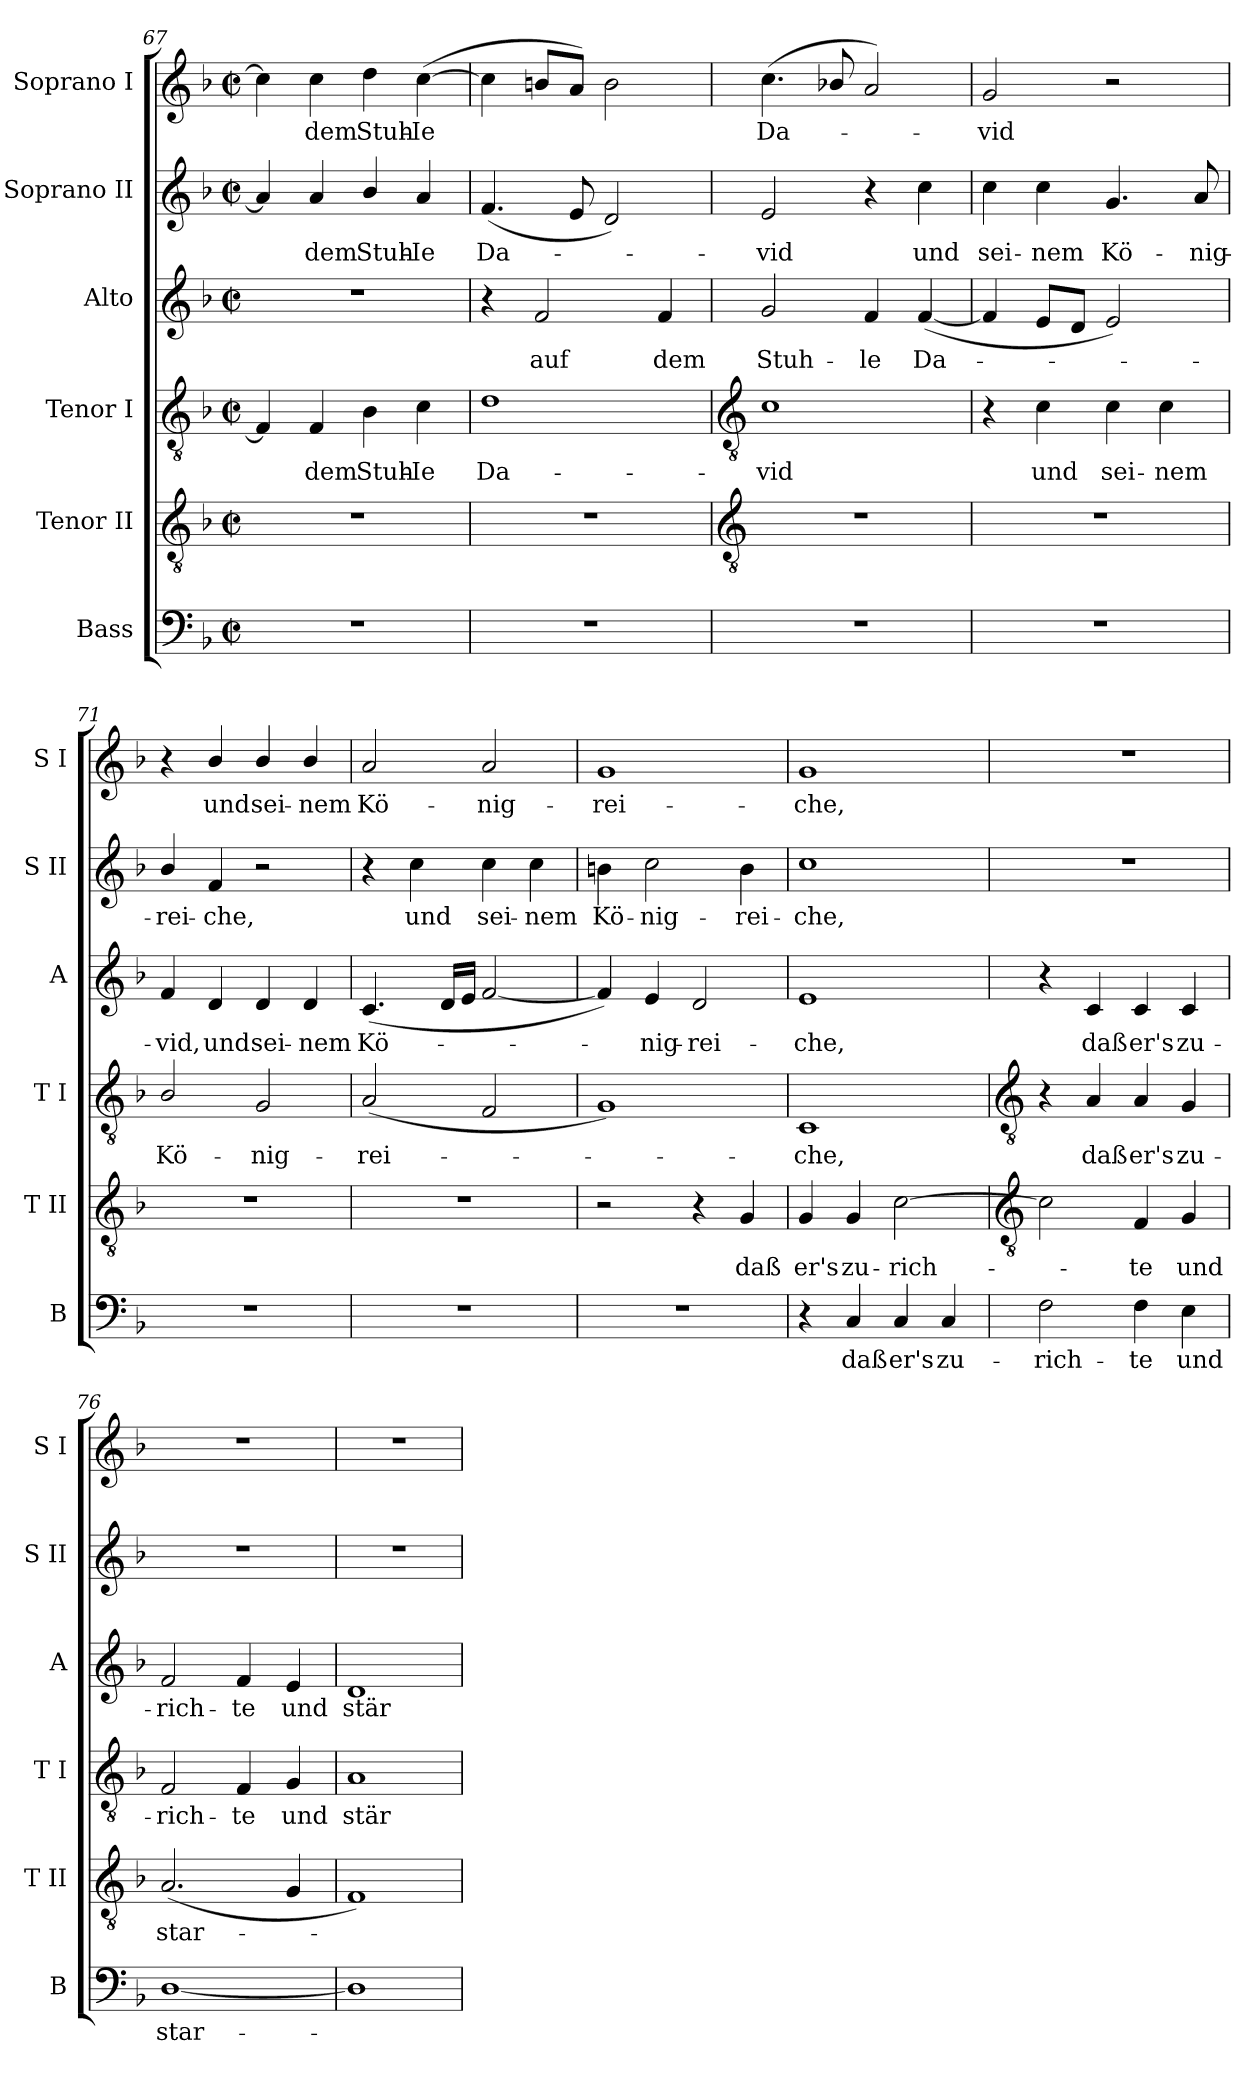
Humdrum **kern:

**kern	**text	**kern	**text	**kern	**text	**kern	**text	**kern	**text	**kern	**text
*part6	*part6	*part5	*part5	*part4	*part4	*part3	*part3	*part2	*part2	*part1	*part1
*staff6	*staff6	*staff5	*staff5	*staff4	*staff4	*staff3	*staff3	*staff2	*staff2	*staff1	*staff1
*I"Bass	*	*I"Tenor II	*	*I"Tenor I	*	*I"Alto	*	*I"Soprano II	*	*I"Soprano I	*
*I'B	*	*I'T II	*	*I'T I	*	*I'A	*	*I'S II	*	*I'S I	*
*clefF4	*	*clefGv2	*	*clefGv2	*	*clefG2	*	*clefG2	*	*clefG2	*
*k[b-]	*	*k[b-]	*	*k[b-]	*	*k[b-]	*	*k[b-]	*	*k[b-]	*
*F:	*	*F:	*	*F:	*	*F:	*	*F:	*	*F:	*
*M2/2	*	*M2/2	*	*M2/2	*	*M2/2	*	*M2/2	*	*M2/2	*
*met(c|)	*	*met(c|)	*	*met(c|)	*	*met(c|)	*	*met(c|)	*	*met(c|)	*
=67	=67	=67	=67	=67	=67	=67	=67	=67	=67	=67	=67
1r	.	1r	.	4F]	.	1r	.	4a]	.	4cc]	.
!	!	!	!	!	!LO:LY:b	!	!	!	!LO:LY:b	!	!LO:LY:b
.	.	.	.	4F	dem	.	.	4a	dem	4cc	dem
!	!	!	!	!	!LO:LY:b	!	!	!	!LO:LY:b	!	!LO:LY:b
.	.	.	.	4B-	Stuh-	.	.	4b-/	Stuh-	4dd	Stuh-
!	!	!	!	!	!LO:LY:b	!	!	!	!LO:LY:b	!	!LO:LY:b
.	.	.	.	4c	-Ie	.	.	4a	-Ie	(<[4cc	-Ie
=68	=68	=68	=68	=68	=68	=68	=68	=68	=68	=68	=68
!	!	!	!	!	!LO:LY:b	!	!	!	!LO:LY:b	!	!
1r	.	1r	.	1d	Da-	4r	.	(<4.f	Da-	4cc]	.
!	!	!	!	!	!	!	!LO:LY:b	!	!	!	!
.	.	.	.	.	.	2f	auf	.	.	8bnL	.
.	.	.	.	.	.	.	.	8e	.	8aJ)	.
.	.	.	.	.	.	.	.	2d)	.	2b	.
!	!	!	!	!	!	!	!LO:LY:b	!	!	!	!
.	.	.	.	.	.	4f	dem	.	.	.	.
!!LO:LB:g=z
=69	=69	=69	=69	=69	=69	=69	=69	=69	=69	=69	=69
*	*	*clefGv2	*	*clefGv2	*	*	*	*	*	*	*
!	!	!	!	!	!LO:LY:b	!	!LO:LY:b	!	!LO:LY:b	!	!LO:LY:b
1r	.	1r	.	1c	-vid	2g	Stuh-	2e	vid	(<4.cc	Da-
.	.	.	.	.	.	.	.	.	.	8b-X/	.
!	!	!	!	!	!	!	!LO:LY:b	!	!	!	!
.	.	.	.	.	.	4f	-le	4r	.	2a)	.
!	!	!	!	!	!	!	!LO:LY:b	!	!LO:LY:b	!	!
.	.	.	.	.	.	(<[4f	Da-	4cc	und	.	.
=70	=70	=70	=70	=70	=70	=70	=70	=70	=70	=70	=70
!	!	!	!	!	!	!	!	!	!LO:LY:b	!	!LO:LY:b
1r	.	1r	.	4r	.	4f]	.	4cc	sei-	2g	vid
!	!	!	!	!	!LO:LY:b	!	!	!	!LO:LY:b	!	!
.	.	.	.	4c	und	8eL	.	4cc	-nem	.	.
.	.	.	.	.	.	8dJ	.	.	.	.	.
!	!	!	!	!	!LO:LY:b	!	!	!	!LO:LY:b	!	!
.	.	.	.	4c	sei-	2e)	.	4.g	Kö-	2r	.
!	!	!	!	!	!LO:LY:b	!	!	!	!	!	!
.	.	.	.	4c	-nem	.	.	.	.	.	.
!	!	!	!	!	!	!	!	!	!LO:LY:b	!	!
.	.	.	.	.	.	.	.	8a	-nig-	.	.
=71	=71	=71	=71	=71	=71	=71	=71	=71	=71	=71	=71
!	!	!	!	!	!LO:LY:b	!	!LO:LY:b	!	!LO:LY:b	!	!
1r	.	1r	.	2B-/	Kö-	4f	vid,	4b-/	-rei-	4r	.
!	!	!	!	!	!	!	!LO:LY:b	!	!LO:LY:b	!	!LO:LY:b
.	.	.	.	.	.	4d	und	4f	-che,	4b-/	und
!	!	!	!	!	!LO:LY:b	!	!LO:LY:b	!	!	!	!LO:LY:b
.	.	.	.	2G	-nig-	4d	sei-	2r	.	4b-/	sei-
!	!	!	!	!	!	!	!LO:LY:b	!	!	!	!LO:LY:b
.	.	.	.	.	.	4d	-nem	.	.	4b-/	-nem
=72	=72	=72	=72	=72	=72	=72	=72	=72	=72	=72	=72
!	!	!	!	!	!LO:LY:b	!	!LO:LY:b	!	!	!	!LO:LY:b
1r	.	1r	.	(<2A	-rei-	(<4.c	Kö-	4r	.	2a	Kö-
!	!	!	!	!	!	!	!	!	!LO:LY:b	!	!
.	.	.	.	.	.	.	.	4cc	und	.	.
.	.	.	.	.	.	16dLL	.	.	.	.	.
.	.	.	.	.	.	16eJJ	.	.	.	.	.
!	!	!	!	!	!	!	!	!	!LO:LY:b	!	!LO:LY:b
.	.	.	.	2F	.	[2f	.	4cc	sei-	2a	-nig-
!	!	!	!	!	!	!	!	!	!LO:LY:b	!	!
.	.	.	.	.	.	.	.	4cc	-nem	.	.
=73	=73	=73	=73	=73	=73	=73	=73	=73	=73	=73	=73
!	!	!	!	!	!	!	!	!	!LO:LY:b	!	!LO:LY:b
1r	.	2r	.	1G)	.	4f])	.	4bn	Kö-	1g	-rei-
!	!	!	!	!	!	!	!LO:LY:b	!	!LO:LY:b	!	!
.	.	.	.	.	.	4e	nig-	2cc	-nig-	.	.
!	!	!	!	!	!	!	!LO:LY:b	!	!	!	!
.	.	4r	.	.	.	2d	-rei-	.	.	.	.
!	!	!	!LO:LY:b	!	!	!	!	!	!LO:LY:b	!	!
.	.	4G	daß	.	.	.	.	4b	-rei-	.	.
=74	=74	=74	=74	=74	=74	=74	=74	=74	=74	=74	=74
!	!	!	!LO:LY:b	!	!LO:LY:b	!	!LO:LY:b	!	!LO:LY:b	!	!LO:LY:b
4r	.	4G	er's	1C	che,	1e	-che,	1cc	-che,	1g	-che,
!	!LO:LY:b	!	!LO:LY:b	!	!	!	!	!	!	!	!
4C	daß	4G	zu-	.	.	.	.	.	.	.	.
!	!LO:LY:b	!	!LO:LY:b	!	!	!	!	!	!	!	!
4C	er's	[2c	-rich-	.	.	.	.	.	.	.	.
!	!LO:LY:b	!	!	!	!	!	!	!	!	!	!
4C	zu-	.	.	.	.	.	.	.	.	.	.
!!LO:LB:g=z
=75	=75	=75	=75	=75	=75	=75	=75	=75	=75	=75	=75
*	*	*clefGv2	*	*clefGv2	*	*	*	*	*	*	*
!	!LO:LY:b	!	!	!	!	!	!	!	!	!	!
2F	-rich-	2c]	.	4r	.	4r	.	1r	.	1r	.
!	!	!	!	!	!LO:LY:b	!	!LO:LY:b	!	!	!	!
.	.	.	.	4A	daß	4c	daß	.	.	.	.
!	!LO:LY:b	!	!LO:LY:b	!	!LO:LY:b	!	!LO:LY:b	!	!	!	!
4F	-te	4F	te	4A	er's	4c	er's	.	.	.	.
!	!LO:LY:b	!	!LO:LY:b	!	!LO:LY:b	!	!LO:LY:b	!	!	!	!
4E	und	4G	und	4G	zu-	4c	zu-	.	.	.	.
=76	=76	=76	=76	=76	=76	=76	=76	=76	=76	=76	=76
!	!LO:LY:b	!	!LO:LY:b	!	!LO:LY:b	!	!LO:LY:b	!	!	!	!
[1D/	star-	(<2.A	star-	2F	-rich-	2f	-rich-	1r	.	1r	.
!	!	!	!	!	!LO:LY:b	!	!LO:LY:b	!	!	!	!
.	.	.	.	4F	-te	4f	-te	.	.	.	.
!	!	!	!	!	!LO:LY:b	!	!LO:LY:b	!	!	!	!
.	.	4G	.	4G	und	4e	und	.	.	.	.
=77	=77	=77	=77	=77	=77	=77	=77	=77	=77	=77	=77
!	!	!	!	!	!LO:LY:b	!	!LO:LY:b	!	!	!	!
1D/]	.	1F)	.	1A	stär-	1d	stär-	1r	.	1r	.
=	=	=	=	=	=	=	=	=	=	=	=
*-	*-	*-	*-	*-	*-	*-	*-	*-	*-	*-	*-
